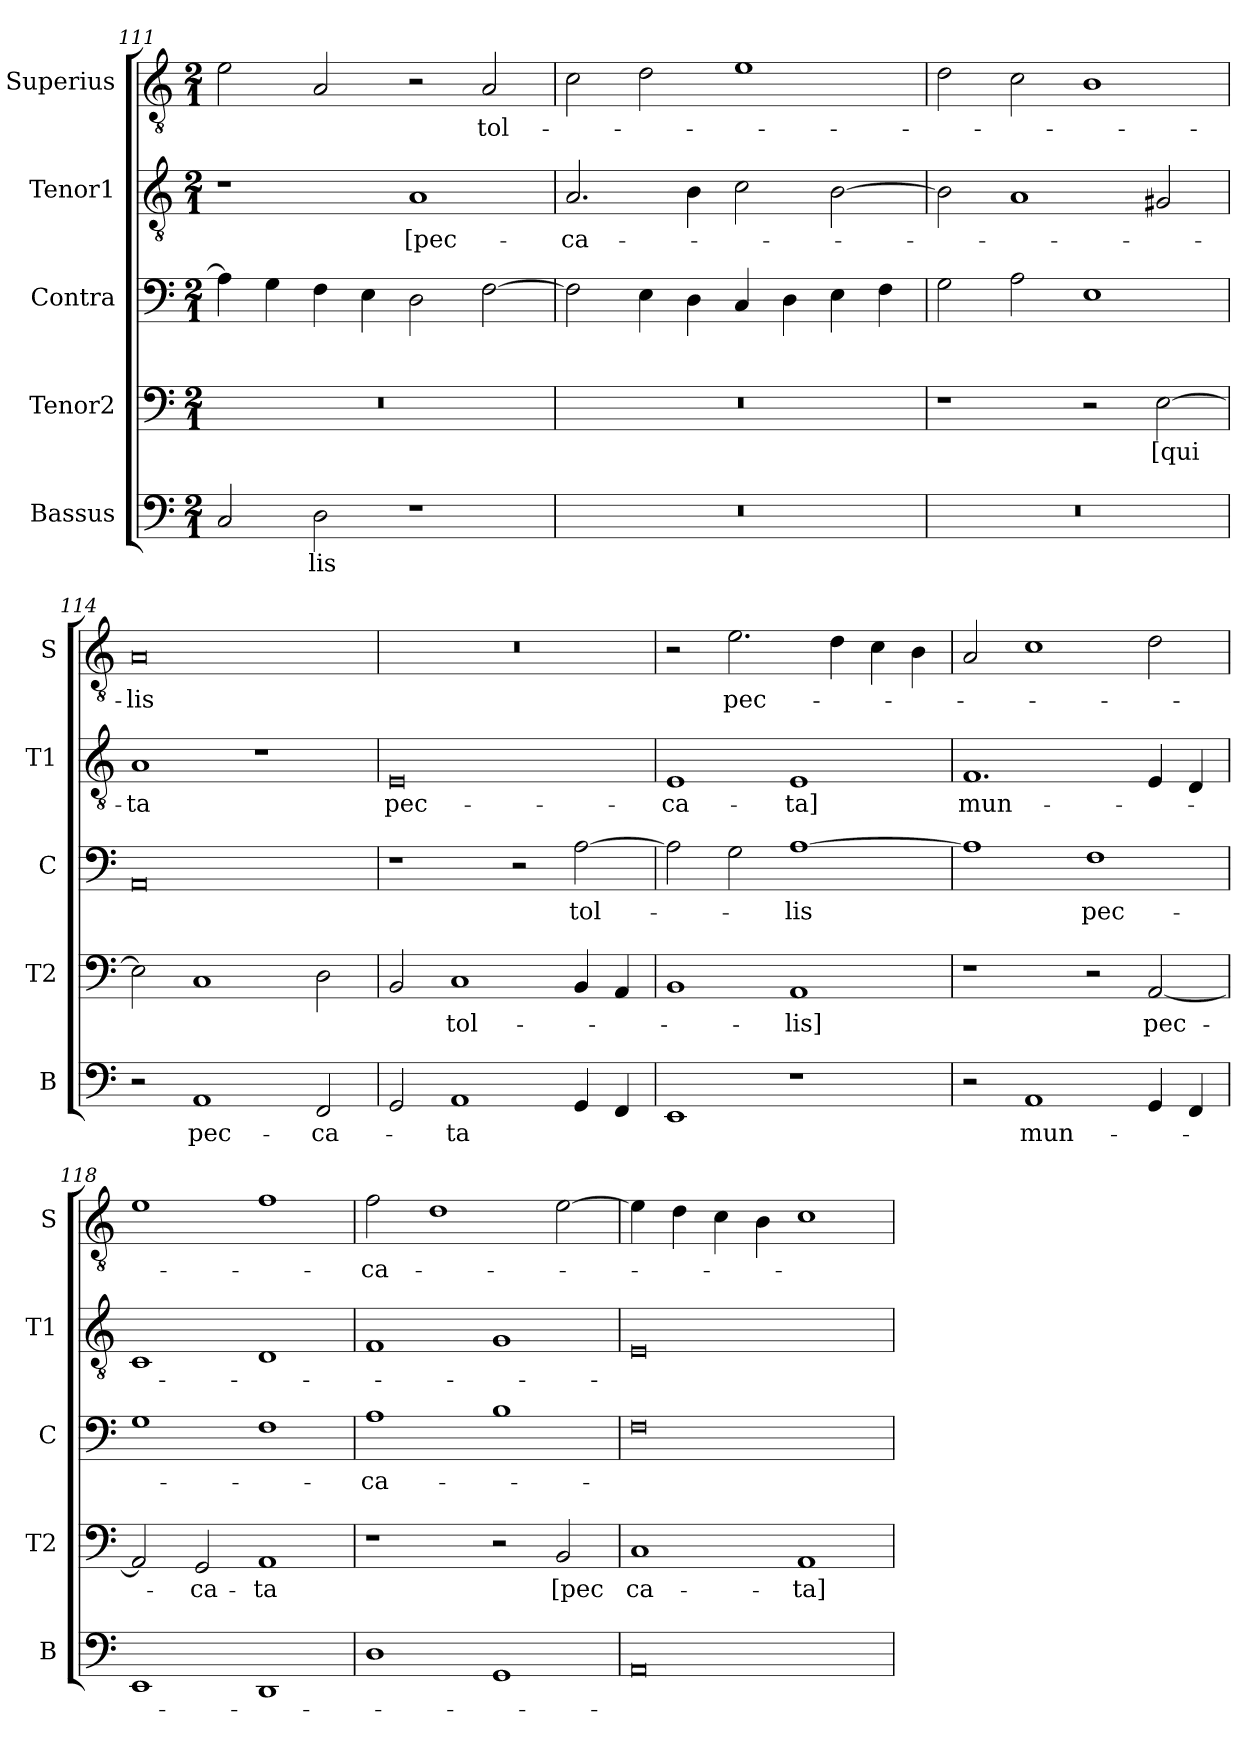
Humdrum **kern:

**kern	**text	**kern	**text	**kern	**text	**kern	**text	**kern	**text
*part5	*part5	*part4	*part4	*part3	*part3	*part2	*part2	*part1	*part1
*staff5	*staff5	*staff4	*staff4	*staff3	*staff3	*staff2	*staff2	*staff1	*staff1
*I"Bassus	*	*I"Tenor2	*	*I"Contra	*	*I"Tenor1	*	*I"Superius	*
*I'B	*	*I'T2	*	*I'C	*	*I'T1	*	*I'S	*
*clefF4	*	*clefF4	*	*clefF4	*	*clefGv2	*	*clefGv2	*
*k[]	*	*k[]	*	*k[]	*	*k[]	*	*k[]	*
*M2/1	*	*M2/1	*	*M2/1	*	*M2/1	*	*M2/1	*
=111	=111	=111	=111	=111	=111	=111	=111	=111	=111
2C/	.	0r	.	4A\]	.	1r	.	2e\	.
.	.	.	.	4G\	.	.	.	.	.
2D\	-lis	.	.	4F\	.	.	.	2A/	.
.	.	.	.	4E\	.	.	.	.	.
1r	.	.	.	2D\	.	1A	[pec-	2r	.
.	.	.	.	[2F\	.	.	.	2A/	tol-
=112	=112	=112	=112	=112	=112	=112	=112	=112	=112
0r	.	0r	.	2F\]	.	2.A/	-ca-	2c\	.
.	.	.	.	4E\	.	.	.	2d\	.
.	.	.	.	4D\	.	4B\	.	.	.
.	.	.	.	4C/	.	2c\	.	1e	.
.	.	.	.	4D\	.	.	.	.	.
.	.	.	.	4E\	.	[2B\	.	.	.
.	.	.	.	4F\	.	.	.	.	.
=113	=113	=113	=113	=113	=113	=113	=113	=113	=113
0r	.	1r	.	2G\	.	2B\]	.	2d\	.
.	.	.	.	2A\	.	1A	.	2c\	.
.	.	2r	.	1E	.	.	.	1B	.
.	.	[2E\	[qui	.	.	2G#X/	.	.	.
=114	=114	=114	=114	=114	=114	=114	=114	=114	=114
2r	.	2E\]	.	0AA	.	1A	-ta	0A	-lis
1AA	pec-	1C	.	.	.	.	.	.	.
.	.	.	.	.	.	1r	.	.	.
2FF/	-ca-	2D\	.	.	.	.	.	.	.
=115	=115	=115	=115	=115	=115	=115	=115	=115	=115
2GG/	.	2BB/	.	1r	.	0E	pec-	0r	.
1AA	-ta	1C	tol-	.	.	.	.	.	.
.	.	.	.	2r	.	.	.	.	.
4GG/	.	4BB/	.	[2A\	tol-	.	.	.	.
4FF/	.	4AA/	.	.	.	.	.	.	.
=116	=116	=116	=116	=116	=116	=116	=116	=116	=116
1EE	.	1BB	.	2A\]	.	1E	-ca-	2r	.
.	.	.	.	2G\	.	.	.	2.e\	pec-
1r	.	1AA	-lis]	[1A	-lis	1E	-ta]	.	.
.	.	.	.	.	.	.	.	4d\	.
.	.	.	.	.	.	.	.	4c\	.
.	.	.	.	.	.	.	.	4B\	.
=117	=117	=117	=117	=117	=117	=117	=117	=117	=117
2r	.	1r	.	1A]	.	1.F	mun-	2A/	.
1AA	mun-	.	.	.	.	.	.	1c	.
.	.	2r	.	1F	pec-	.	.	.	.
4GG/	.	[2AA/	pec-	.	.	4E/	.	2d\	.
4FF/	.	.	.	.	.	4D/	.	.	.
=118	=118	=118	=118	=118	=118	=118	=118	=118	=118
1EE	.	2AA/]	.	1G	.	1C	.	1e	.
.	.	2GG/	-ca-	.	.	.	.	.	.
1DD	.	1AA	-ta	1F	.	1D	.	1f	.
=119	=119	=119	=119	=119	=119	=119	=119	=119	=119
1D	.	1r	.	1A	-ca-	1F	.	2f\	-ca-
.	.	.	.	.	.	.	.	1d	.
1GG	.	2r	.	1B	.	1G	.	.	.
.	.	2BB/	[pec	.	.	.	.	[2e\	.
=120	=120	=120	=120	=120	=120	=120	=120	=120	=120
0AA	.	1C	ca-	0F	.	0E	.	4e\]	.
.	.	.	.	.	.	.	.	4d\	.
.	.	.	.	.	.	.	.	4c\	.
.	.	.	.	.	.	.	.	4B\	.
.	.	1AA	-ta]	.	.	.	.	1c	.
=	=	=	=	=	=	=	=	=	=
*-	*-	*-	*-	*-	*-	*-	*-	*-	*-
